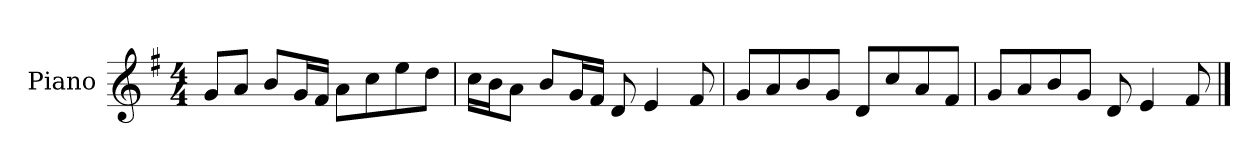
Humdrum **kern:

**kern
*part1
*staff1
*I"Piano
*I'P-no
*clefG2
*k[f#]
*M4/4
*MM90
=1
8g/L
8a/J
8b/L
16g/L
16f#/JJ
8a\L
8cc\
8ee\
8dd\J
=2
16cc\LL
16b\J
8a\J
8b/L
16g/L
16f#/JJ
8d/
4e/
8f#/
=3
8g/L
8a/
8b/
8g/J
8d/L
8cc/
8a/
8f#/J
=4
8g/L
8a/
8b/
8g/J
8d/
4e/
8f#/
==
*-
